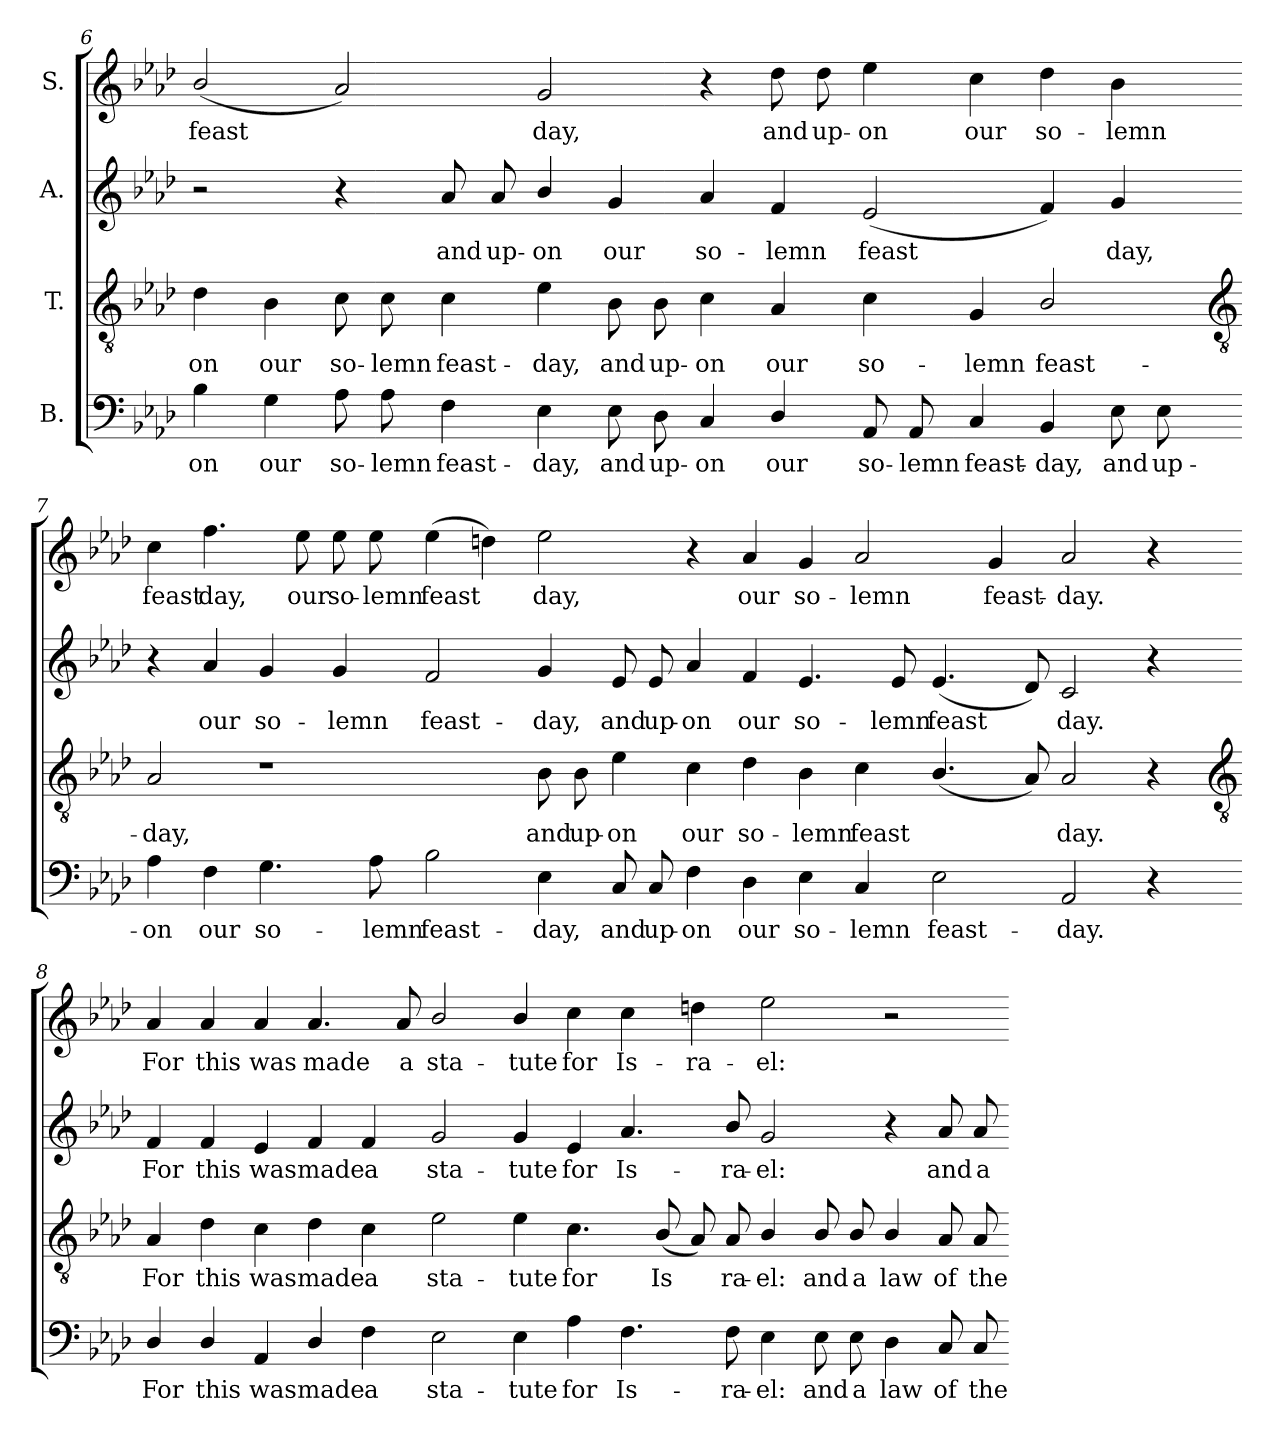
**kern	**text	**kern	**text	**kern	**text	**kern	**text
*part4	*part4	*part3	*part3	*part2	*part2	*part1	*part1
*staff4	*staff4	*staff3	*staff3	*staff2	*staff2	*staff1	*staff1
*I"B.	*	*I"T.	*	*I"A.	*	*I"S.	*
!!LO:LB:g=z
*clefF4	*	*clefGv2	*	*clefG2	*	*clefG2	*
*k[b-e-a-d-]	*	*k[b-e-a-d-]	*	*k[b-e-a-d-]	*	*k[b-e-a-d-]	*
*A-:	*	*A-:	*	*A-:	*	*A-:	*
=6	=6	=6	=6	=6	=6	=6	=6
!	!LO:LY:b	!	!LO:LY:b	!	!	!	!LO:LY:b
4B-	-on	4d-	-on	2r	.	(<2b-/	feast
!	!LO:LY:b	!	!LO:LY:b	!	!	!	!
4G	our	4B-	our	.	.	.	.
!	!LO:LY:b	!	!LO:LY:b	!	!	!	!
8A-	so-	8c	so-	4r	.	2a-)	.
!	!LO:LY:b	!	!LO:LY:b	!	!	!	!
8A-	-lemn	8c	-lemn	.	.	.	.
!	!LO:LY:b	!	!LO:LY:b	!	!LO:LY:b	!	!
4F	feast-	4c	feast-	8a-	and	.	.
!	!	!	!	!	!LO:LY:b	!	!
.	.	.	.	8a-	up-	.	.
!	!LO:LY:b	!	!LO:LY:b	!	!LO:LY:b	!	!LO:LY:b
4E-	-day,	4e-	-day,	4b-/	-on	2g	day,
!	!LO:LY:b	!	!LO:LY:b	!	!LO:LY:b	!	!
8E-	and	8B-	and	4g	our	.	.
!	!LO:LY:b	!	!LO:LY:b	!	!	!	!
8D-	up-	8B-	up-	.	.	.	.
!	!LO:LY:b	!	!LO:LY:b	!	!LO:LY:b	!	!
4C	-on	4c	-on	4a-	so-	4r	.
!	!LO:LY:b	!	!LO:LY:b	!	!LO:LY:b	!	!LO:LY:b
4D-/	our	4A-	our	4f	-lemn	8dd-	and
!	!	!	!	!	!	!	!LO:LY:b
.	.	.	.	.	.	8dd-	up-
!	!LO:LY:b	!	!LO:LY:b	!	!LO:LY:b	!	!LO:LY:b
8AA-	so-	4c	so-	(<2e-	feast	4ee-	-on
!	!LO:LY:b	!	!	!	!	!	!
8AA-	-lemn	.	.	.	.	.	.
!	!LO:LY:b	!	!LO:LY:b	!	!	!	!LO:LY:b
4C	feast-	4G	-lemn	.	.	4cc	our
!	!LO:LY:b	!	!LO:LY:b	!	!	!	!LO:LY:b
4BB-	-day,	2B-/	feast-	4f)	.	4dd-	so-
!	!LO:LY:b	!	!	!	!LO:LY:b	!	!LO:LY:b
8E-	and	.	.	4g	day,	4b-	-lemn
!	!LO:LY:b	!	!	!	!	!	!
8E-	up-	.	.	.	.	.	.
!!LO:LB:g=z
=7-	=7-	=7-	=7-	=7-	=7-	=7-	=7-
*	*	*clefGv2	*	*	*	*	*
!	!LO:LY:b	!	!LO:LY:b	!	!	!	!LO:LY:b
4A-	-on	2A-	-day,	4r	.	4cc	feast
!	!LO:LY:b	!	!	!	!LO:LY:b	!	!LO:LY:b
4F	our	.	.	4a-	our	4.ff	day,
!	!LO:LY:b	!	!	!	!LO:LY:b	!	!
4.G	so-	1r	.	4g	so-	.	.
!	!	!	!	!	!	!	!LO:LY:b
.	.	.	.	.	.	8ee-	our
!	!	!	!	!	!LO:LY:b	!	!LO:LY:b
.	.	.	.	4g	-lemn	8ee-	so-
!	!LO:LY:b	!	!	!	!	!	!LO:LY:b
8A-	-lemn	.	.	.	.	8ee-	-lemn
!	!LO:LY:b	!	!	!	!LO:LY:b	!	!LO:LY:b
2B-	feast-	.	.	2f	feast-	(>4ee-	feast
.	.	.	.	.	.	4ddn)	.
!	!LO:LY:b	!	!LO:LY:b	!	!LO:LY:b	!	!LO:LY:b
4E-	-day,	8B-	and	4g	-day,	2ee-	day,
!	!	!	!LO:LY:b	!	!	!	!
.	.	8B-	up-	.	.	.	.
!	!LO:LY:b	!	!LO:LY:b	!	!LO:LY:b	!	!
8C	and	4e-	-on	8e-	and	.	.
!	!LO:LY:b	!	!	!	!LO:LY:b	!	!
8C	up-	.	.	8e-	up-	.	.
!	!LO:LY:b	!	!LO:LY:b	!	!LO:LY:b	!	!
4F	-on	4c	our	4a-	-on	4r	.
!	!LO:LY:b	!	!LO:LY:b	!	!LO:LY:b	!	!LO:LY:b
4D-	our	4d-	so-	4f	our	4a-	our
!	!LO:LY:b	!	!LO:LY:b	!	!LO:LY:b	!	!LO:LY:b
4E-	so-	4B-	-lemn	4.e-	so-	4g	so-
!	!LO:LY:b	!	!LO:LY:b	!	!	!	!LO:LY:b
4C	-lemn	4c	feast	.	.	2a-	-lemn
!	!	!	!	!	!LO:LY:b	!	!
.	.	.	.	8e-	-lemn	.	.
!	!LO:LY:b	!	!	!	!LO:LY:b	!	!
2E-	feast-	(<4.B-/	.	(<4.e-	feast	.	.
!	!	!	!	!	!	!	!LO:LY:b
.	.	.	.	.	.	4g	feast-
.	.	8A-)	.	8d-)	.	.	.
!	!LO:LY:b	!	!LO:LY:b	!	!LO:LY:b	!	!LO:LY:b
2AA-	-day.	2A-	day.	2c	day.	2a-	-day.
4r	.	4r	.	4r	.	4r	.
!!LO:LB:g=z
=8-	=8-	=8-	=8-	=8-	=8-	=8-	=8-
*	*	*clefGv2	*	*	*	*	*
!	!LO:LY:b	!	!LO:LY:b	!	!LO:LY:b	!	!LO:LY:b
4D-/	For	4A-	For	4f	For	4a-	For
!	!LO:LY:b	!	!LO:LY:b	!	!LO:LY:b	!	!LO:LY:b
4D-/	this	4d-	this	4f	this	4a-	this
!	!LO:LY:b	!	!LO:LY:b	!	!LO:LY:b	!	!LO:LY:b
4AA-/	was	4c	was	4e-	was	4a-	was
!	!LO:LY:b	!	!LO:LY:b	!	!LO:LY:b	!	!LO:LY:b
4D-/	made	4d-	made	4f	made	4.a-	made
!	!LO:LY:b	!	!LO:LY:b	!	!LO:LY:b	!	!
4F	a	4c	a	4f	a	.	.
!	!	!	!	!	!	!	!LO:LY:b
.	.	.	.	.	.	8a-	a
!	!LO:LY:b	!	!LO:LY:b	!	!LO:LY:b	!	!LO:LY:b
2E-	sta-	2e-	sta-	2g	sta-	2b-/	sta-
!	!LO:LY:b	!	!LO:LY:b	!	!LO:LY:b	!	!LO:LY:b
4E-	-tute	4e-	-tute	4g	-tute	4b-/	-tute
!	!LO:LY:b	!	!LO:LY:b	!	!LO:LY:b	!	!LO:LY:b
4A-	for	4.c	for	4e-	for	4cc	for
!	!LO:LY:b	!	!	!	!LO:LY:b	!	!LO:LY:b
4.F	Is-	.	.	4.a-	Is-	4cc	Is-
!	!	!	!LO:LY:b	!	!	!	!
.	.	(<8B-/	Is	.	.	.	.
!	!	!	!	!	!	!	!LO:LY:b
.	.	8A-/)	.	.	.	4ddn	-ra-
!	!LO:LY:b	!	!LO:LY:b	!	!LO:LY:b	!	!
8F	-ra-	8A-/	ra-	8b-/	-ra-	.	.
!	!LO:LY:b	!	!LO:LY:b	!	!LO:LY:b	!	!LO:LY:b
4E-	-el:	4B-/	-el:	2g/	-el:	2ee-	-el:
!	!LO:LY:b	!	!LO:LY:b	!	!	!	!
8E-	and	8B-/	and	.	.	.	.
!	!LO:LY:b	!	!LO:LY:b	!	!	!	!
8E-	a	8B-/	a	.	.	.	.
!	!LO:LY:b	!	!LO:LY:b	!	!	!	!
4D-	law	4B-/	law	4r	.	2r	.
!	!LO:LY:b	!	!LO:LY:b	!	!LO:LY:b	!	!
8C	of	8A-	of	8a-	and	.	.
!	!LO:LY:b	!	!LO:LY:b	!	!LO:LY:b	!	!
8C	the	8A-	the	8a-	a	.	.
=-	=-	=-	=-	=-	=-	=-	=-
*-	*-	*-	*-	*-	*-	*-	*-
